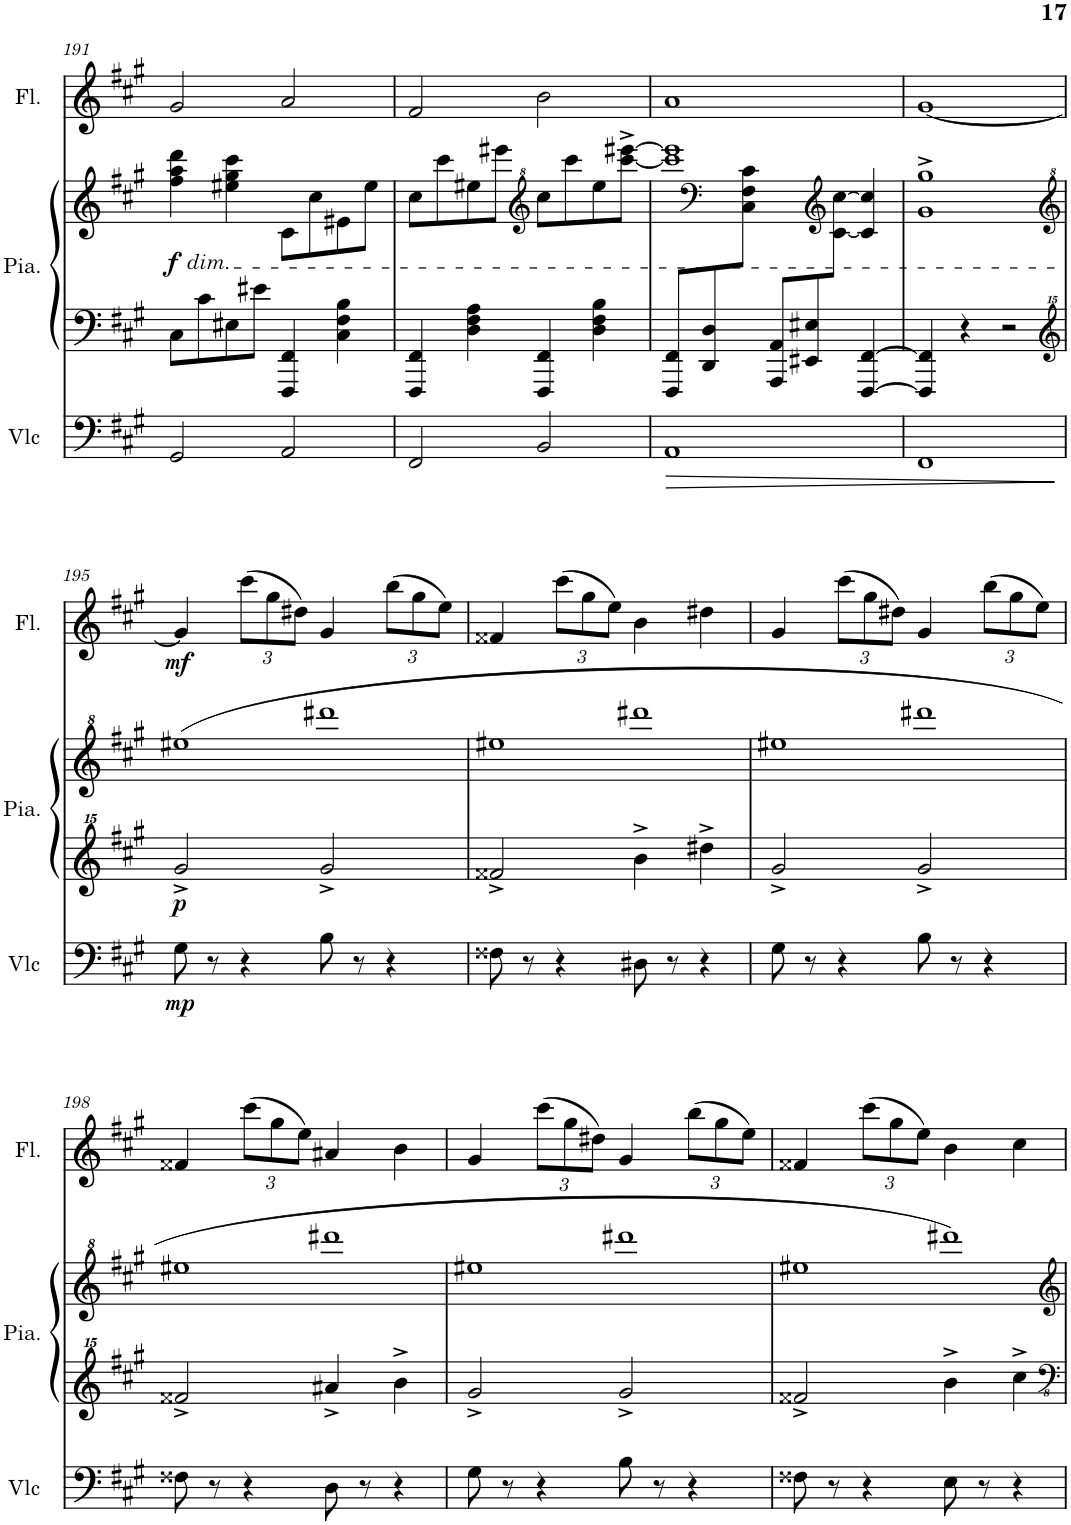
**kern	**dynam	**kern	**kern	**dynam	**kern	**dynam
*part3	*part3	*part2	*part2	*part2	*part1	*part1
*staff4	*staff4	*staff3	*staff2	*staff2/3	*staff1	*staff1
*I"Violoncelle	*	*I"Piano	*	*	*I"Flûte	*
*I'Vlc	*	*I'Pia.	*	*	*I'Fl.	*
!!LO:PB:g=z
*clefF4	*	*clefF4	*clefG2	*	*clefG2	*
*k[f#c#g#]	*	*k[f#c#g#]	*k[f#c#g#]	*	*k[f#c#g#]	*
*M4/4	*	*M4/4	*M4/4	*	*M4/4	*
=191	=191	=191	=191	=191	=191	=191
!	!	!	!LO:TX:b:i:t=dim.	!	!	!
!	!	!	!	!LO:DY:b	!	!
2GG#/	.	8C#\L	4ff#\ 4aa\ 4ddd\	f	2g#/	.
.	.	8c#\	.	.	.	.
.	.	8E#X\	4ee#X\ 4gg#\ 4ccc#\	.	.	.
.	.	8e#X\J	.	.	.	.
2AA/	.	4FFF#/ 4FF#/	8c#\L	.	2a/	.
.	.	.	8cc#\	.	.	.
.	.	4C#\ 4F#\ 4B\	8e#X\	.	.	.
.	.	.	8ee#\J	.	.	.
=192	=192	=192	=192	=192	=192	=192
2FF#/	.	4FFF#/ 4FF#/	8cc#\L	.	2f#/	.
.	.	.	8ccc#\	.	.	.
.	.	4D\ 4F#\ 4A\	8ee#X\	.	.	.
.	.	.	8eee#X\J	.	.	.
*	*	*	*clefG^2	*	*	*
2BB/	.	4FFF#/ 4FF#/	8ccc#\L	.	2b\	.
.	.	.	8cccc#\	.	.	.
.	.	4D\ 4F#\ 4B\	8eee#\	.	.	.
.	.	.	[<8cccc#\^ [8eeee#X\^J	.	.	.
=193	=193	=193	=193	=193	=193	=193
*	*	*^	*^	*	*	*
1AA	.	8FFF#/ 8FF#/L	2.ryy	1cccc#] 1eeee#]	4ryy	.	1a	.
*	*	*	*	*clefF4	*	*	*	*
.	.	8DD/ 8D/	.	.	.	.	.	.
.	.	8ryy	.	.	8C#\ 8F#\ 8c#\J	.	.	.
.	.	8AAA/ 8AA/L	.	.	4ryy	.	.	.
.	.	8EE#X/ 8E#X/	.	.	.	.	.	.
*	*	*	*	*clefG2	*	*	*	*
.	.	4.ryy	.	.	[<8c#\ [8cc#\J	.	.	.
.	.	.	[4FFF#/ [>4FF#/	.	4c#/] 4cc#/]	.	.	.
*	*	*v	*v	*	*	*	*	*
*	*	*	*v	*v	*	*	*
=194	=194	=194	=194	=194	=194	=194
1FF#	.	4FFF#/] 4FF#/]	1g#^ 1gg#^	.	[1g#	.
.	.	4r	.	.	.	.
.	.	2r	.	.	.	.
!!LO:LB:g=z
=195	=195	=195	=195	=195	=195	=195
*	*	*clefG^^2	*clefG^2	*	*	*
!	!LO:DY:b	!	!	!LO:DY:b=2	!	!LO:DY:b
8G#\	mp	2ggg#^/	(2eee#X	p	4g#/]	mf
8r	.	.	.	.	.	.
*	*	*	*	*	*Xbrackettup	*
4r	.	.	.	.	(12ccc#\L	.
.	.	.	.	.	12gg#\	.
.	.	.	.	.	12dd#X\J)	.
8B\	.	2ggg#^/	2dddd#X	.	4g#/	.
8r	.	.	.	.	.	.
4r	.	.	.	.	(12bb\L	.
.	.	.	.	.	12gg#\	.
.	.	.	.	.	12ee\J)	.
=196	=196	=196	=196	=196	=196	=196
8F##X\	.	2fff##X^/	2eee#X	.	4f##X/	.
8r	.	.	.	.	.	.
4r	.	.	.	.	(12ccc#\L	.
.	.	.	.	.	12gg#\	.
.	.	.	.	.	12ee\J)	.
8D#X\	.	4bbb^\	2dddd#X	.	4b\	.
8r	.	.	.	.	.	.
4r	.	4dddd#X^\	.	.	4dd#X\	.
=197	=197	=197	=197	=197	=197	=197
8G#\	.	2ggg#^/	2eee#X	.	4g#/	.
8r	.	.	.	.	.	.
4r	.	.	.	.	(12ccc#\L	.
.	.	.	.	.	12gg#\	.
.	.	.	.	.	12dd#X\J)	.
8B\	.	2ggg#^/	2dddd#X	.	4g#/	.
8r	.	.	.	.	.	.
4r	.	.	.	.	(12bb\L	.
.	.	.	.	.	12gg#\	.
.	.	.	.	.	12ee\J)	.
!!LO:LB:g=z
=198	=198	=198	=198	=198	=198	=198
8F##X\	.	2fff##X^/	2eee#X	.	4f##X/	.
8r	.	.	.	.	.	.
4r	.	.	.	.	(12ccc#\L	.
.	.	.	.	.	12gg#\	.
.	.	.	.	.	12ee\J)	.
8D\	.	4aaa#X^/	2dddd#X	.	4a#X/	.
8r	.	.	.	.	.	.
4r	.	4bbb^\	.	.	4b\	.
=199	=199	=199	=199	=199	=199	=199
8G#\	.	2ggg#^/	2eee#X	.	4g#/	.
8r	.	.	.	.	.	.
4r	.	.	.	.	(12ccc#\L	.
.	.	.	.	.	12gg#\	.
.	.	.	.	.	12dd#X\J)	.
8B\	.	2ggg#^/	2dddd#X	.	4g#/	.
8r	.	.	.	.	.	.
4r	.	.	.	.	(12bb\L	.
.	.	.	.	.	12gg#\	.
.	.	.	.	.	12ee\J)	.
=200	=200	=200	=200	=200	=200	=200
8F##X\	.	2fff##X^/	2eee#X	.	4f##X/	.
8r	.	.	.	.	.	.
4r	.	.	.	.	(12ccc#\L	.
.	.	.	.	.	12gg#\	.
.	.	.	.	.	12ee\J)	.
8E\	.	4bbb^\	2dddd#X)	.	4b\	.
8r	.	.	.	.	.	.
4r	.	4cccc#^\	.	.	4cc#\	.
=	=	=	=	=	=	=
*-	*-	*-	*-	*-	*-	*-
